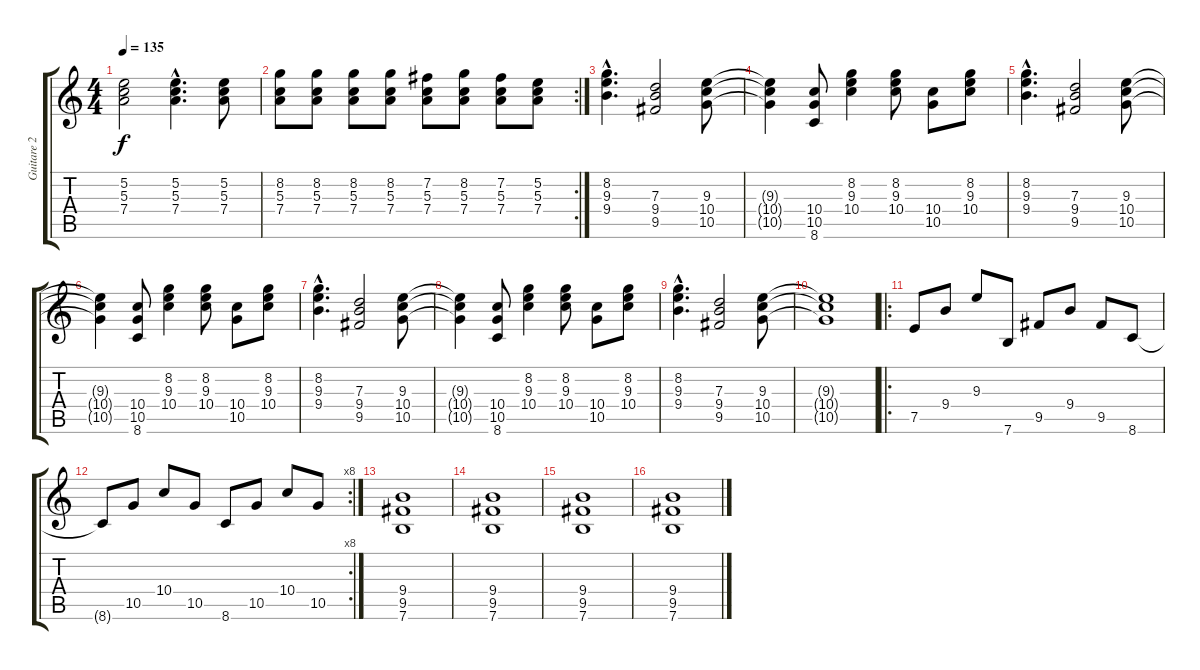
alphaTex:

\track ("Guitare 2" "Guitare 2") {instrument electricguitarclean}
\staff {score tabs}
\tuning (E4 B3 G3 D3 A2 E2) {hide}
\ts (4 4)
\tempo 135
\clef g2
\ks c
(5.2 5.3 7.4).2{dy f} (5.2{hac} 5.3{hac} 7.4{hac}).4{d} (5.2 5.3 7.4).8 |
\rc 2
(8.2 5.3 7.4).8 (8.2 5.3 7.4).8 (8.2 5.3 7.4).8 (8.2 5.3 7.4).8 (7.2 5.3 7.4).8 (8.2 5.3 7.4).8 (7.2 5.3 7.4).8 (5.2 5.3 7.4).8 |
(8.2{hac} 9.3{hac} 9.4{hac}).4{d volume 11 instrument overdrivenguitar} (7.3 9.4 9.5).2 (9.3 10.4 10.5).8 |
(9.3{t} 10.4{t} 10.5{t}).4 (10.4 10.5 8.6).8 (8.2 9.3 10.4).4 (8.2 9.3 10.4).8 (10.4 10.5).8 (8.2 9.3 10.4).8 |
(8.2{hac} 9.3{hac} 9.4{hac}).4{d volume 11 instrument overdrivenguitar} (7.3 9.4 9.5).2 (9.3 10.4 10.5).8 |
(9.3{t} 10.4{t} 10.5{t}).4 (10.4 10.5 8.6).8 (8.2 9.3 10.4).4 (8.2 9.3 10.4).8 (10.4 10.5).8 (8.2 9.3 10.4).8 |
(8.2{hac} 9.3{hac} 9.4{hac}).4{d volume 11 instrument overdrivenguitar} (7.3 9.4 9.5).2 (9.3 10.4 10.5).8 |
(9.3{t} 10.4{t} 10.5{t}).4 (10.4 10.5 8.6).8 (8.2 9.3 10.4).4 (8.2 9.3 10.4).8 (10.4 10.5).8 (8.2 9.3 10.4).8 |
(8.2{hac} 9.3{hac} 9.4{hac}).4{d instrument electricguitarclean} (7.3 9.4 9.5).2 (9.3 10.4 10.5).8 |
(9.3{t} 10.4{t} 10.5{t}).1 |
\ro
7.5.8{volume 8 instrument electricguitarclean} 9.4.8 9.3.8 7.6.8 9.5.8 9.4.8 9.5.8 8.6.8 |
\rc 8
8.6{t}.8 10.5.8 10.4.8 10.5.8 8.6.8 10.5.8 10.4.8 10.5.8 |
(9.4 9.5 7.6).1 |
(9.4 9.5 7.6).1 |
(9.4 9.5 7.6).1 |
(9.4 9.5 7.6).1
